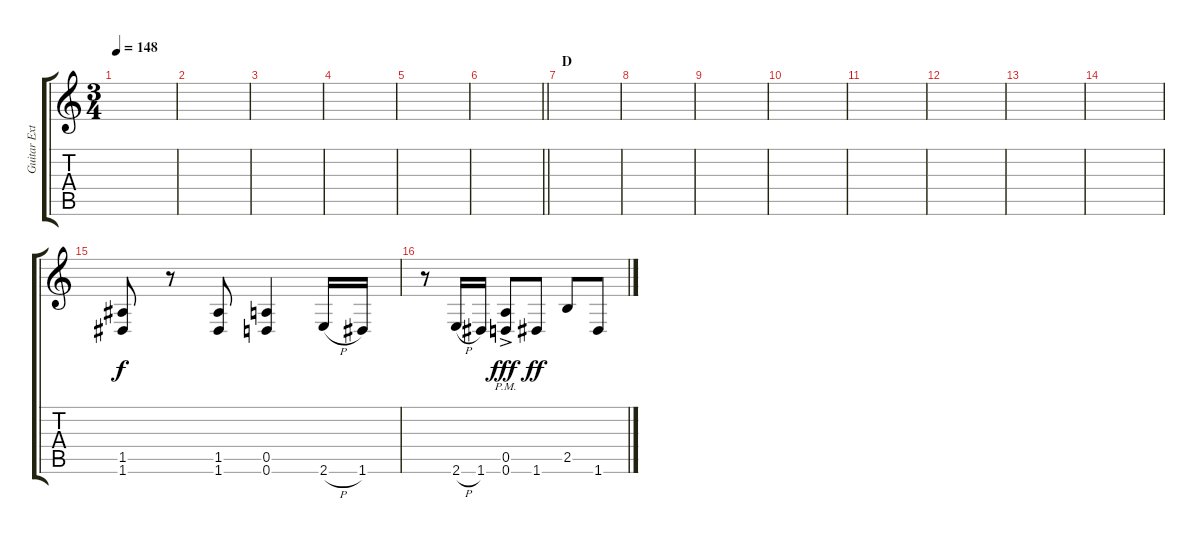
\track ("Guitar Extra" "Guitar Ext") {instrument distortionguitar}
\staff {score tabs}
\tuning (E4 B3 G3 D3 A2 D2) {hide}
\ts (3 4)
\tempo 148
\clef g2
\ks c
|
|
|
|
|
\barLineRight lightlight
|
\section ("" "D")
|
|
|
|
|
|
|
|
(1.5 1.6).8 r.8 (1.5 1.6).8 (0.5 0.6).4 2.6{h}.16 1.6.16 |
r.8 2.6{h}.16 1.6.16 (0.5{ac pm} 0.6{ac pm}).8{dy fff} 1.6.8{dy ff} 2.5.8 1.6.8
